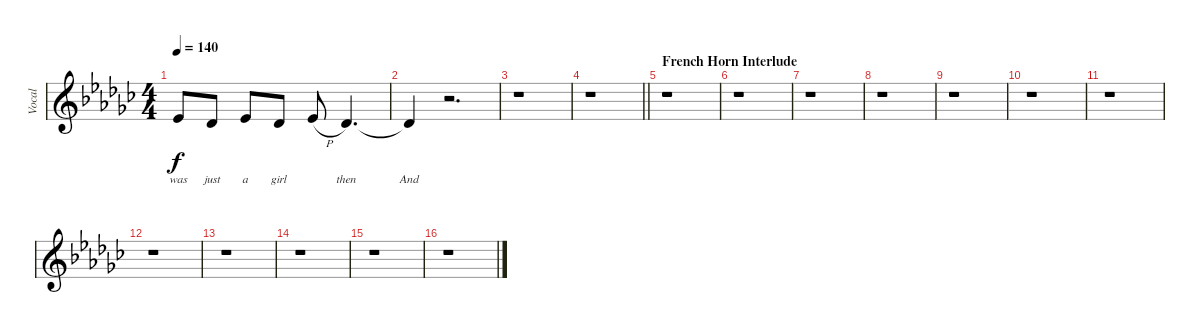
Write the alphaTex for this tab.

\track ("Vocal" "Vocal") {instrument flute}
\staff {score}
\tuning (E4 B3 G3 D3 A2 E2) {hide}
\ts (4 4)
\tempo 140
\clef g2
\ks ebminor
4.2.8{lyrics (0 "was") lyrics (1 "") lyrics (2 "") lyrics (3 "") lyrics (4 "") dy f} 2.2.8{lyrics (0 "just") lyrics (1 "") lyrics (2 "") lyrics (3 "") lyrics (4 "")} 4.2.8{lyrics (0 "a") lyrics (1 "") lyrics (2 "") lyrics (3 "") lyrics (4 "")} 2.2.8{lyrics (0 "girl") lyrics (1 "") lyrics (2 "") lyrics (3 "") lyrics (4 "")} 4.2{h}.8{lyrics (0 "") lyrics (1 "") lyrics (2 "") lyrics (3 "") lyrics (4 "")} 2.2.4{d lyrics (0 "then") lyrics (1 "") lyrics (2 "") lyrics (3 "") lyrics (4 "")} |
2.2{t}.4{lyrics (0 "And") lyrics (1 "") lyrics (2 "") lyrics (3 "") lyrics (4 "")} r.2{d} |
r.1 |
\barLineRight lightlight
r.1 |
\section ("" "French Horn Interlude")
r.1 |
r.1 |
r.1 |
r.1 |
r.1 |
r.1 |
r.1 |
r.1 |
r.1 |
r.1 |
r.1 |
r.1
